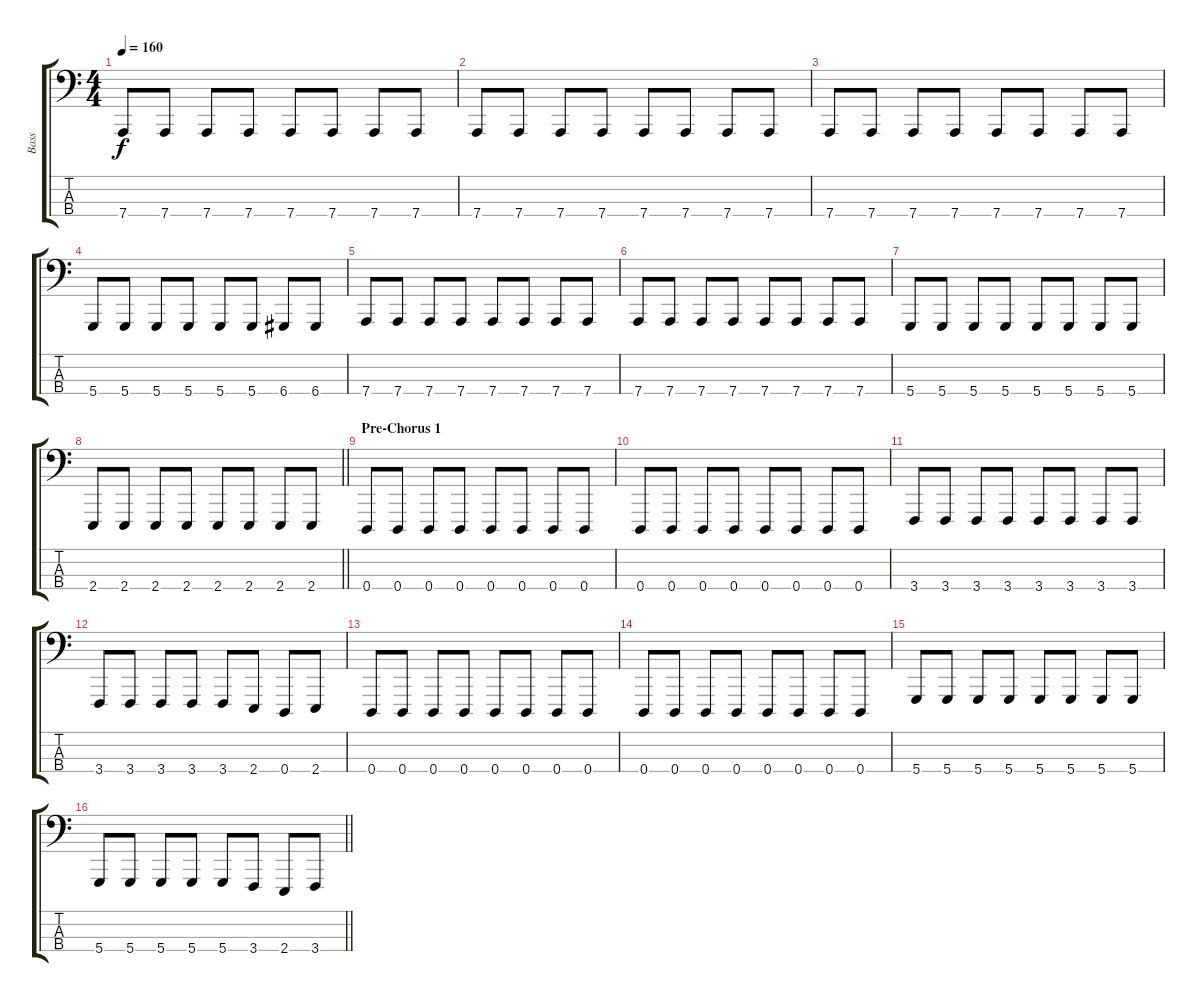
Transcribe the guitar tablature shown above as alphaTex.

\track ("Bass" "Bass") {instrument lead8bassandlead}
\staff {score tabs}
\tuning (G2 D2 A1 D1) {hide}
\ts (4 4)
\tempo 160
\clef f4
\ks c
7.4.8{dy f} 7.4.8 7.4.8 7.4.8 7.4.8 7.4.8 7.4.8 7.4.8 |
7.4.8 7.4.8 7.4.8 7.4.8 7.4.8 7.4.8 7.4.8 7.4.8 |
7.4.8 7.4.8 7.4.8 7.4.8 7.4.8 7.4.8 7.4.8 7.4.8 |
5.4.8 5.4.8 5.4.8 5.4.8 5.4.8 5.4.8 6.4.8 6.4.8 |
7.4.8 7.4.8 7.4.8 7.4.8 7.4.8 7.4.8 7.4.8 7.4.8 |
7.4.8 7.4.8 7.4.8 7.4.8 7.4.8 7.4.8 7.4.8 7.4.8 |
5.4.8 5.4.8 5.4.8 5.4.8 5.4.8 5.4.8 5.4.8 5.4.8 |
\barLineRight lightlight
2.4.8 2.4.8 2.4.8 2.4.8 2.4.8 2.4.8 2.4.8 2.4.8 |
\section ("" "Pre-Chorus 1")
0.4.8 0.4.8 0.4.8 0.4.8 0.4.8 0.4.8 0.4.8 0.4.8 |
0.4.8 0.4.8 0.4.8 0.4.8 0.4.8 0.4.8 0.4.8 0.4.8 |
3.4.8 3.4.8 3.4.8 3.4.8 3.4.8 3.4.8 3.4.8 3.4.8 |
3.4.8 3.4.8 3.4.8 3.4.8 3.4.8 2.4.8 0.4.8 2.4.8 |
0.4.8 0.4.8 0.4.8 0.4.8 0.4.8 0.4.8 0.4.8 0.4.8 |
0.4.8 0.4.8 0.4.8 0.4.8 0.4.8 0.4.8 0.4.8 0.4.8 |
5.4.8 5.4.8 5.4.8 5.4.8 5.4.8 5.4.8 5.4.8 5.4.8 |
\barLineRight lightlight
5.4.8 5.4.8 5.4.8 5.4.8 5.4.8 3.4.8 2.4.8 3.4.8
